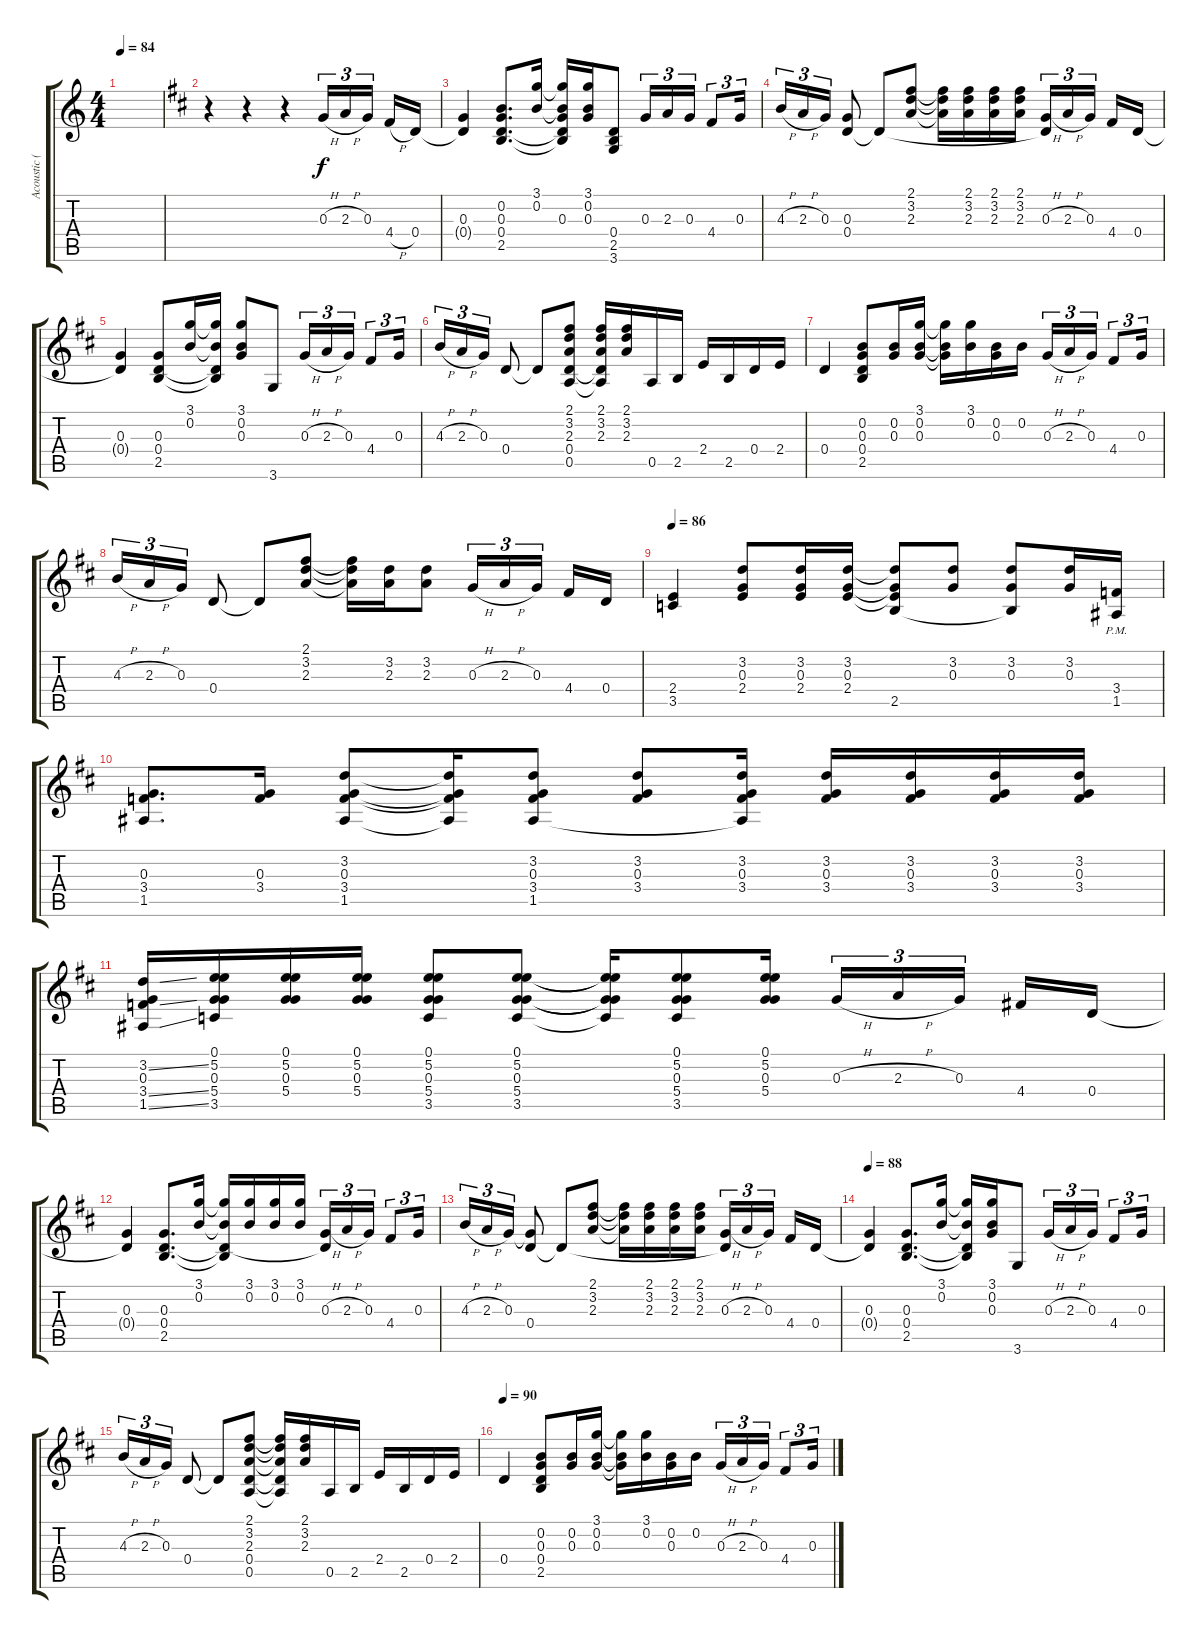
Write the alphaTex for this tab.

\track ("Acoustic (All parts)" "Acoustic (") {instrument acousticguitarsteel}
\staff {score tabs}
\tuning (E4 B3 G3 D3 A2 E2) {hide}
\ts (4 4)
\tempo 84
\clef g2
\ks c
|
\ks d
r.4 r.4 r.4 0.3{h}.16{tu (3 2)} 2.3{h}.16{tu (3 2)} 0.3.16{tu (3 2) beam splitsecondary} 4.4{h}.16 0.4.16 |
(0.3 0.4{t}).4 (0.2 0.3 0.4 2.5).8{d} (3.1 0.2).16 (3.1{t} 0.2{t} 0.3 0.4{t} 2.5{t}).16 (3.1 0.2 0.3).16 (0.4 2.5 3.6).8 0.3.16{tu (3 2)} 2.3.16{tu (3 2)} 0.3.16{tu (3 2)} 4.4.8{tu (3 2)} 0.3.16{tu (3 2)} |
4.3{h}.16{tu (3 2)} 2.3{h}.16{tu (3 2)} 0.3.16{tu (3 2)} (0.3 0.4).8 0.4{t}.8 (2.1 3.2 2.3).8 (2.1{t} 3.2{t} 2.3{t}).16 (2.1 3.2 2.3).16 (2.1 3.2 2.3).16 (2.1 3.2 2.3).16 (0.3{h} 0.4{t}).16{tu (3 2)} 2.3{h}.16{tu (3 2)} 0.3.16{tu (3 2) beam splitsecondary} 4.4.16 0.4.16 |
(0.3 0.4{t}).4 (0.3 0.4 2.5).8 (3.1 0.2).16 (3.1{t} 0.2{t} 0.4{t} 2.5{t}).16 (3.1 0.2 0.3).8 3.6.8 0.3{h}.16{tu (3 2)} 2.3{h}.16{tu (3 2)} 0.3.16{tu (3 2)} 4.4.8{tu (3 2)} 0.3.16{tu (3 2)} |
4.3{h}.16{tu (3 2)} 2.3{h}.16{tu (3 2)} 0.3.16{tu (3 2)} 0.4.8 0.4{t}.8 (2.1 3.2 2.3 0.4 0.5).8 (2.1 3.2 2.3 0.4{t} 0.5{t}).16 (2.1 3.2 2.3).16 0.5.16 2.5.16 2.4.16 2.5.16 0.4.16 2.4.16 |
0.4.4 (0.2 0.3 0.4 2.5).8 (0.2 0.3).16 (3.1 0.2 0.3).16 (3.1{t} 0.2{t} 0.3{t}).16 (3.1 0.2).16 (0.2 0.3).16 0.2.16 0.3{h}.16{tu (3 2)} 2.3{h}.16{tu (3 2)} 0.3.16{tu (3 2)} 4.4.8{tu (3 2)} 0.3.16{tu (3 2)} |
4.3{h}.16{tu (3 2)} 2.3{h}.16{tu (3 2)} 0.3.16{tu (3 2)} 0.4.8 0.4{t}.8 (2.1 3.2 2.3).8 (2.1{t} 3.2{t} 2.3{t}).16 (3.2 2.3).16 (3.2 2.3).8 0.3{h}.16{tu (3 2)} 2.3{h}.16{tu (3 2)} 0.3.16{tu (3 2) beam splitsecondary} 4.4.16 0.4.16 |
\tempo 86
(2.4 3.5).4 (3.2 0.3 2.4).8 (3.2 0.3 2.4).16 (3.2 0.3 2.4).16 (3.2{t} 0.3{t} 2.4{t} 2.5).8 (3.2 0.3).8 (3.2 0.3 2.5{t}).8 (3.2 0.3).16 (3.4{pm} 1.5{pm}).16 |
(0.3 3.4 1.5).8{d} (0.3 3.4).16 (3.2 0.3 3.4 1.5).8 (3.2{t} 0.3{t} 3.4{t} 1.5{t}).16 (3.2 0.3 3.4 1.5).8 (3.2 0.3 3.4).8 (3.2 0.3 3.4 1.5{t}).16 (3.2 0.3 3.4).16 (3.2 0.3 3.4).16 (3.2 0.3 3.4).16 (3.2 0.3 3.4).16 |
(3.2{ss} 0.3 3.4{ss} 1.5{ss}).16 (0.1 5.2 0.3 5.4 3.5).16 (0.1 5.2 0.3 5.4).16 (0.1 5.2 0.3 5.4).16 (0.1 5.2 0.3 5.4 3.5).8 (0.1 5.2 0.3 5.4 3.5).8 (0.1{t} 5.2{t} 0.3{t} 5.4{t} 3.5{t}).16 (0.1 5.2 0.3 5.4 3.5).8 (0.1 5.2 0.3 5.4).16 0.3{h}.16{tu (3 2)} 2.3{h}.16{tu (3 2)} 0.3.16{tu (3 2) beam splitsecondary} 4.4.16 0.4.16 |
(0.3 0.4{t}).4 (0.3 0.4 2.5).8{d} (3.1 0.2).16 (3.1{t} 0.2{t} 0.4{t} 2.5{t}).16 (3.1 0.2).16 (3.1 0.2).16 (3.1 0.2).16 (0.3{h} 0.4{t}).16{tu (3 2)} 2.3{h}.16{tu (3 2)} 0.3.16{tu (3 2)} 4.4.8{tu (3 2)} 0.3.16{tu (3 2)} |
4.3{h}.16{tu (3 2)} 2.3{h}.16{tu (3 2)} 0.3.16{tu (3 2)} (0.3{t} 0.4).8 0.4{t}.8 (2.1 3.2 2.3).8 (2.1{t} 3.2{t} 2.3{t}).16 (2.1 3.2 2.3).16 (2.1 3.2 2.3).16 (2.1 3.2 2.3).16 (0.3{h} 0.4{t}).16{tu (3 2)} 2.3{h}.16{tu (3 2)} 0.3.16{tu (3 2) beam splitsecondary} 4.4.16 0.4.16 |
\tempo 88
(0.3 0.4{t}).4 (0.3 0.4 2.5).8{d} (3.1 0.2).16 (3.1{t} 0.2{t} 0.4{t} 2.5{t}).16 (3.1 0.2 0.3).16 3.6.8 0.3{h}.16{tu (3 2)} 2.3{h}.16{tu (3 2)} 0.3.16{tu (3 2)} 4.4.8{tu (3 2)} 0.3.16{tu (3 2)} |
4.3{h}.16{tu (3 2)} 2.3{h}.16{tu (3 2)} 0.3.16{tu (3 2)} 0.4.8 0.4{t}.8 (2.1 3.2 2.3 0.4 0.5).8 (2.1{t} 3.2{t} 2.3{t} 0.4{t} 0.5{t}).16 (2.1 3.2 2.3).16 0.5.16 2.5.16 2.4.16 2.5.16 0.4.16 2.4.16 |
\tempo 90
0.4.4 (0.2 0.3 0.4 2.5).8 (0.2 0.3).16 (3.1 0.2 0.3).16 (3.1{t} 0.2{t} 0.3{t}).16 (3.1 0.2).16 (0.2 0.3).16 0.2.16 0.3{h}.16{tu (3 2)} 2.3{h}.16{tu (3 2)} 0.3.16{tu (3 2)} 4.4.8{tu (3 2)} 0.3.16{tu (3 2)}
